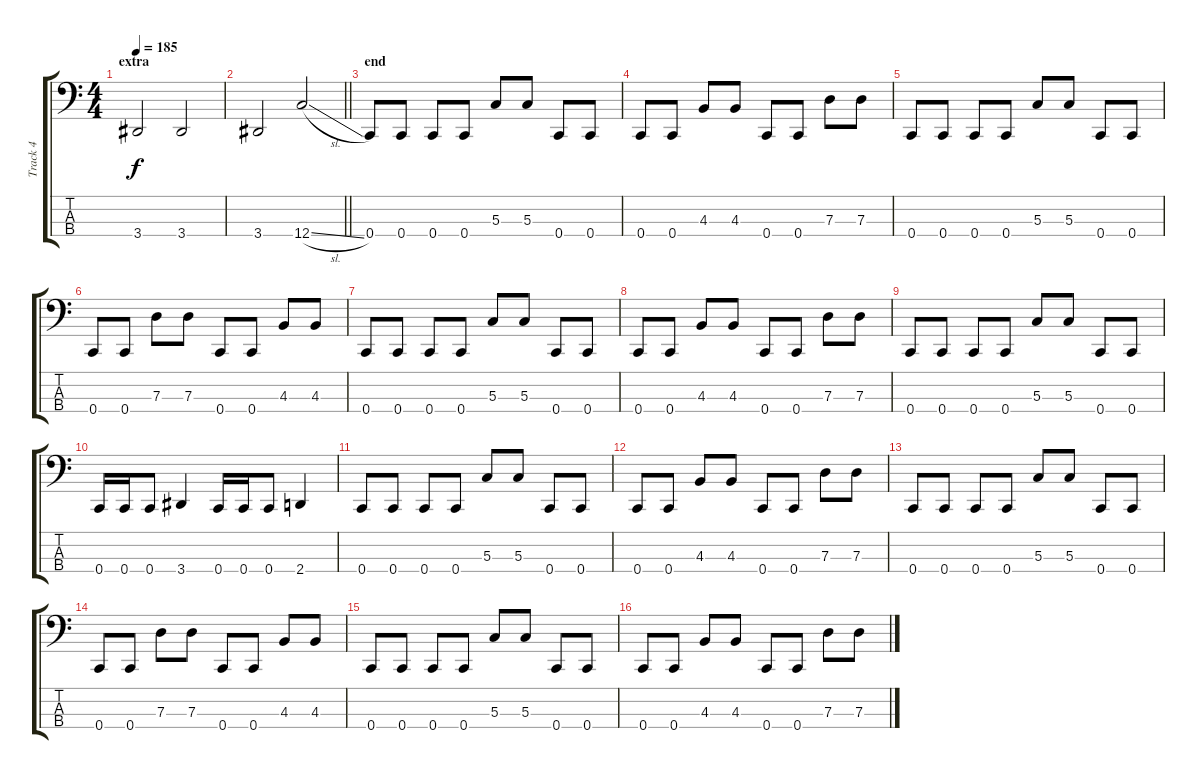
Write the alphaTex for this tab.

\track ("Track 4" "Track 4") {instrument electricbassfinger}
\staff {score tabs}
\tuning (F2 C2 G1 C1) {hide}
\ts (4 4)
\section ("" "extra")
\tempo 185
\clef f4
\ks c
3.4.2{dy f} 3.4.2 |
\barLineRight lightlight
3.4.2 12.4{sl}.2 |
\section ("" "end")
0.4.8 0.4.8 0.4.8 0.4.8 5.3.8 5.3.8 0.4.8 0.4.8 |
0.4.8 0.4.8 4.3.8 4.3.8 0.4.8 0.4.8 7.3.8 7.3.8 |
0.4.8 0.4.8 0.4.8 0.4.8 5.3.8 5.3.8 0.4.8 0.4.8 |
0.4.8 0.4.8 7.3.8 7.3.8 0.4.8 0.4.8 4.3.8 4.3.8 |
0.4.8 0.4.8 0.4.8 0.4.8 5.3.8 5.3.8 0.4.8 0.4.8 |
0.4.8 0.4.8 4.3.8 4.3.8 0.4.8 0.4.8 7.3.8 7.3.8 |
0.4.8 0.4.8 0.4.8 0.4.8 5.3.8 5.3.8 0.4.8 0.4.8 |
0.4.16 0.4.16 0.4.8 3.4.4 0.4.16 0.4.16 0.4.8 2.4.4 |
0.4.8 0.4.8 0.4.8 0.4.8 5.3.8 5.3.8 0.4.8 0.4.8 |
0.4.8 0.4.8 4.3.8 4.3.8 0.4.8 0.4.8 7.3.8 7.3.8 |
0.4.8 0.4.8 0.4.8 0.4.8 5.3.8 5.3.8 0.4.8 0.4.8 |
0.4.8 0.4.8 7.3.8 7.3.8 0.4.8 0.4.8 4.3.8 4.3.8 |
0.4.8 0.4.8 0.4.8 0.4.8 5.3.8 5.3.8 0.4.8 0.4.8 |
0.4.8 0.4.8 4.3.8 4.3.8 0.4.8 0.4.8 7.3.8 7.3.8
